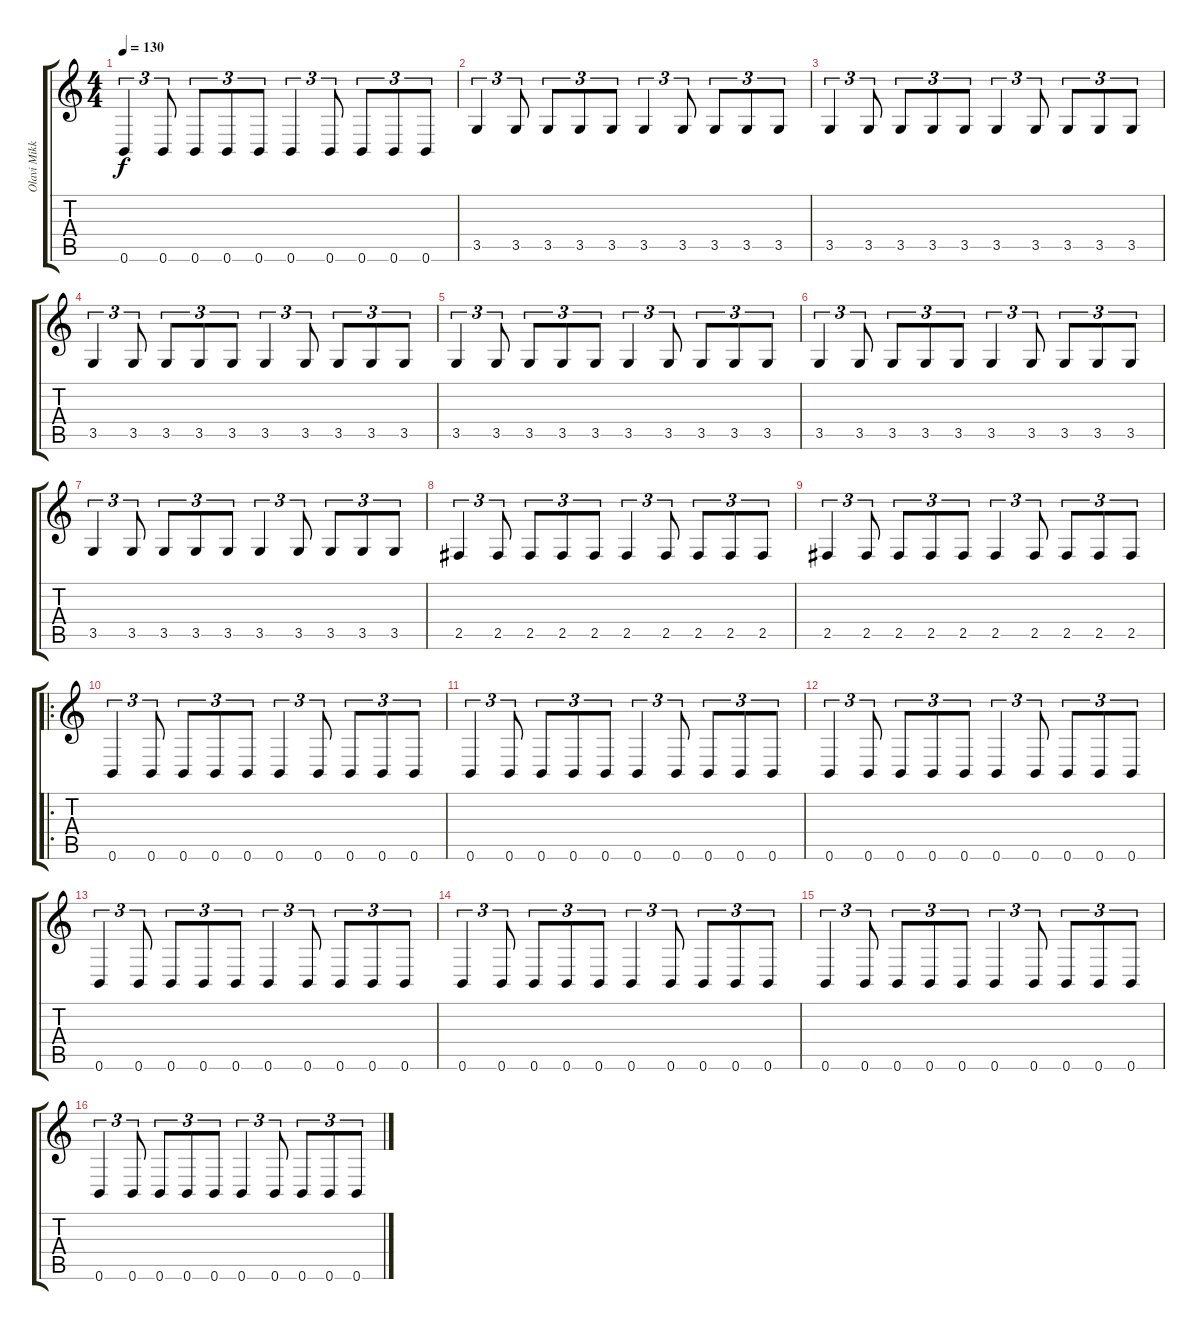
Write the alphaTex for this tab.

\track ("Olavi Mikkonen" "Olavi Mikk") {instrument distortionguitar}
\staff {score tabs}
\tuning (B3 Gb3 D3 A2 E2 B1) {hide}
\ts (4 4)
\tempo 130
\clef g2
\ks c
0.6.4{tu (3 2) dy f} 0.6.8{tu (3 2)} 0.6.8{tu (3 2)} 0.6.8{tu (3 2)} 0.6.8{tu (3 2)} 0.6.4{tu (3 2)} 0.6.8{tu (3 2)} 0.6.8{tu (3 2)} 0.6.8{tu (3 2)} 0.6.8{tu (3 2)} |
3.5.4{tu (3 2)} 3.5.8{tu (3 2)} 3.5.8{tu (3 2)} 3.5.8{tu (3 2)} 3.5.8{tu (3 2)} 3.5.4{tu (3 2)} 3.5.8{tu (3 2)} 3.5.8{tu (3 2)} 3.5.8{tu (3 2)} 3.5.8{tu (3 2)} |
3.5.4{tu (3 2)} 3.5.8{tu (3 2)} 3.5.8{tu (3 2)} 3.5.8{tu (3 2)} 3.5.8{tu (3 2)} 3.5.4{tu (3 2)} 3.5.8{tu (3 2)} 3.5.8{tu (3 2)} 3.5.8{tu (3 2)} 3.5.8{tu (3 2)} |
3.5.4{tu (3 2)} 3.5.8{tu (3 2)} 3.5.8{tu (3 2)} 3.5.8{tu (3 2)} 3.5.8{tu (3 2)} 3.5.4{tu (3 2)} 3.5.8{tu (3 2)} 3.5.8{tu (3 2)} 3.5.8{tu (3 2)} 3.5.8{tu (3 2)} |
3.5.4{tu (3 2)} 3.5.8{tu (3 2)} 3.5.8{tu (3 2)} 3.5.8{tu (3 2)} 3.5.8{tu (3 2)} 3.5.4{tu (3 2)} 3.5.8{tu (3 2)} 3.5.8{tu (3 2)} 3.5.8{tu (3 2)} 3.5.8{tu (3 2)} |
3.5.4{tu (3 2)} 3.5.8{tu (3 2)} 3.5.8{tu (3 2)} 3.5.8{tu (3 2)} 3.5.8{tu (3 2)} 3.5.4{tu (3 2)} 3.5.8{tu (3 2)} 3.5.8{tu (3 2)} 3.5.8{tu (3 2)} 3.5.8{tu (3 2)} |
3.5.4{tu (3 2)} 3.5.8{tu (3 2)} 3.5.8{tu (3 2)} 3.5.8{tu (3 2)} 3.5.8{tu (3 2)} 3.5.4{tu (3 2)} 3.5.8{tu (3 2)} 3.5.8{tu (3 2)} 3.5.8{tu (3 2)} 3.5.8{tu (3 2)} |
2.5.4{tu (3 2)} 2.5.8{tu (3 2)} 2.5.8{tu (3 2)} 2.5.8{tu (3 2)} 2.5.8{tu (3 2)} 2.5.4{tu (3 2)} 2.5.8{tu (3 2)} 2.5.8{tu (3 2)} 2.5.8{tu (3 2)} 2.5.8{tu (3 2)} |
2.5.4{tu (3 2)} 2.5.8{tu (3 2)} 2.5.8{tu (3 2)} 2.5.8{tu (3 2)} 2.5.8{tu (3 2)} 2.5.4{tu (3 2)} 2.5.8{tu (3 2)} 2.5.8{tu (3 2)} 2.5.8{tu (3 2)} 2.5.8{tu (3 2)} |
\ro
0.6.4{tu (3 2)} 0.6.8{tu (3 2)} 0.6.8{tu (3 2)} 0.6.8{tu (3 2)} 0.6.8{tu (3 2)} 0.6.4{tu (3 2)} 0.6.8{tu (3 2)} 0.6.8{tu (3 2)} 0.6.8{tu (3 2)} 0.6.8{tu (3 2)} |
0.6.4{tu (3 2)} 0.6.8{tu (3 2)} 0.6.8{tu (3 2)} 0.6.8{tu (3 2)} 0.6.8{tu (3 2)} 0.6.4{tu (3 2)} 0.6.8{tu (3 2)} 0.6.8{tu (3 2)} 0.6.8{tu (3 2)} 0.6.8{tu (3 2)} |
0.6.4{tu (3 2)} 0.6.8{tu (3 2)} 0.6.8{tu (3 2)} 0.6.8{tu (3 2)} 0.6.8{tu (3 2)} 0.6.4{tu (3 2)} 0.6.8{tu (3 2)} 0.6.8{tu (3 2)} 0.6.8{tu (3 2)} 0.6.8{tu (3 2)} |
0.6.4{tu (3 2)} 0.6.8{tu (3 2)} 0.6.8{tu (3 2)} 0.6.8{tu (3 2)} 0.6.8{tu (3 2)} 0.6.4{tu (3 2)} 0.6.8{tu (3 2)} 0.6.8{tu (3 2)} 0.6.8{tu (3 2)} 0.6.8{tu (3 2)} |
0.6.4{tu (3 2)} 0.6.8{tu (3 2)} 0.6.8{tu (3 2)} 0.6.8{tu (3 2)} 0.6.8{tu (3 2)} 0.6.4{tu (3 2)} 0.6.8{tu (3 2)} 0.6.8{tu (3 2)} 0.6.8{tu (3 2)} 0.6.8{tu (3 2)} |
0.6.4{tu (3 2)} 0.6.8{tu (3 2)} 0.6.8{tu (3 2)} 0.6.8{tu (3 2)} 0.6.8{tu (3 2)} 0.6.4{tu (3 2)} 0.6.8{tu (3 2)} 0.6.8{tu (3 2)} 0.6.8{tu (3 2)} 0.6.8{tu (3 2)} |
0.6.4{tu (3 2)} 0.6.8{tu (3 2)} 0.6.8{tu (3 2)} 0.6.8{tu (3 2)} 0.6.8{tu (3 2)} 0.6.4{tu (3 2)} 0.6.8{tu (3 2)} 0.6.8{tu (3 2)} 0.6.8{tu (3 2)} 0.6.8{tu (3 2)}
